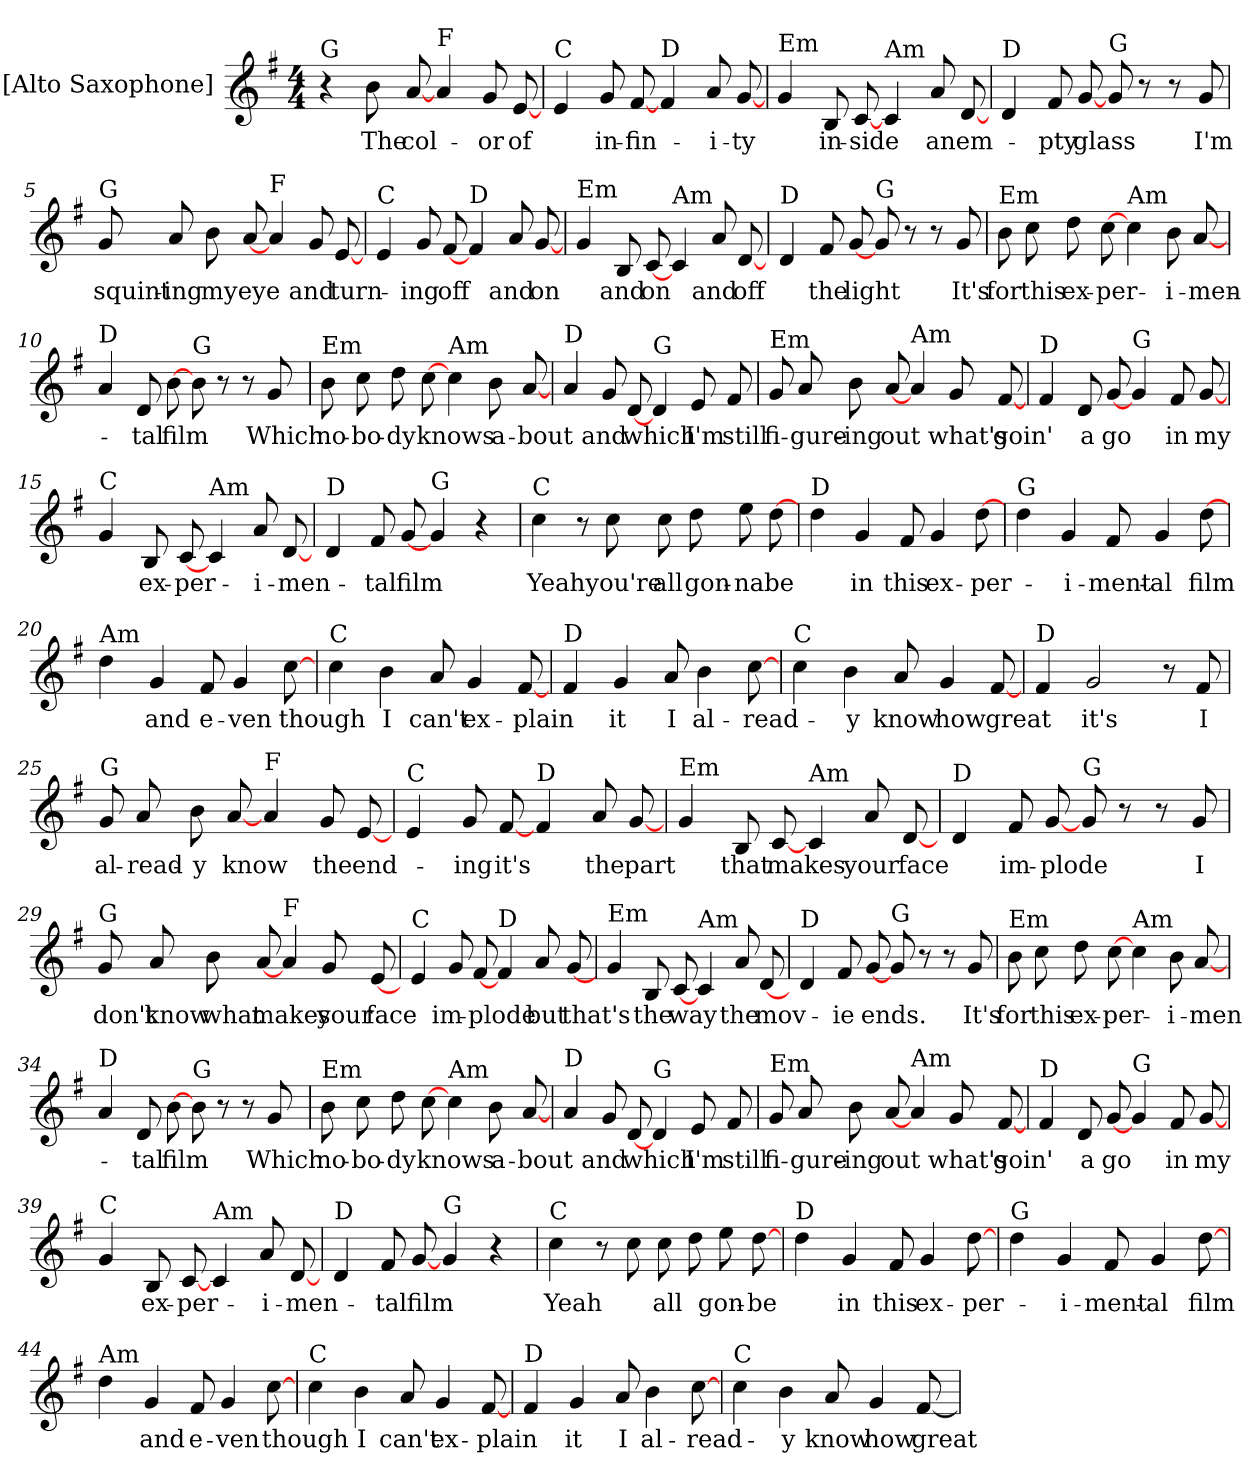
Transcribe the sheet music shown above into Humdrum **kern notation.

**kern	**text
*part1	*part1
*staff1	*staff1
*I"[Alto Saxophone]	*
*clefG2	*
*k[f#]	*
*G:	*
*M4/4	*
=1	=1
!LO:TX:a:t=G	!
4r	.
8bL	-The
[8a	-col-
!LO:TX:a:t=F	!
4a	.
8gL	-or
[8e	-of
=2	=2
!LO:TX:a:t=C	!
4e	.
8gL	-in-
[8f#	-fin-
!LO:TX:a:t=D	!
4f#	.
8aL	-i-
[8g	-ty
=3	=3
!LO:TX:a:t=Em	!
4g	.
8BL	-in-
[8c	-side
!LO:TX:a:t=Am	!
4c	.
8aL	-an
[8d	-em-
=4	=4
!LO:TX:a:t=D	!
4d	.
8f#L	-pty
[8g	-glass
!LO:TX:a:t=G	!
8gL	.
8r	.
8r	.
8g	-I'm
=5	=5
!LO:TX:a:t=G	!
8gL	-squint-
8a	-ing
8b	-my
[8a	-eye
!LO:TX:a:t=F	!
4a	.
8gL	-and
[8e	-turn-
=6	=6
!LO:TX:a:t=C	!
4e	.
8gL	-ing
[8f#	-off
!LO:TX:a:t=D	!
4f#	.
8aL	-and
[8g	-on
=7	=7
!LO:TX:a:t=Em	!
4g	.
8BL	-and
[8c	-on
!LO:TX:a:t=Am	!
4c	.
8aL	-and
[8d	-off
=8	=8
!LO:TX:a:t=D	!
4d	.
8f#L	-the
[8g	-light
!LO:TX:a:t=G	!
8gL	.
8r	.
8r	.
8g	-It's
=9	=9
!LO:TX:a:t=Em	!
8bL	-for
8cc	-this
8dd	-ex-
[8cc	-per-
!LO:TX:a:t=Am	!
4cc	.
8bL	-i-
[8a	-men-
=10	=10
!LO:TX:a:t=D	!
4a	.
8dL	-tal
[8b	-film
!LO:TX:a:t=G	!
8bL	.
8r	.
8r	.
8g	-Which
=11	=11
!LO:TX:a:t=Em	!
8bL	-no-
8cc	-bo-
8dd	-dy
[8cc	-knows
!LO:TX:a:t=Am	!
4cc	.
8bL	-a-
[8a	-bout
=12	=12
!LO:TX:a:t=D	!
4a	.
8gL	-and
[8d	-which
!LO:TX:a:t=G	!
4d	.
8eL	-I'm
8f#	-still
=13	=13
!LO:TX:a:t=Em	!
8gL	-fi-
8a	-gure-
8b	-ing
[8a	-out
!LO:TX:a:t=Am	!
4a	.
8gL	-what's
[8f#	-goin'
=14	=14
!LO:TX:a:t=D	!
4f#	.
8dL	-a
[8g	-go
!LO:TX:a:t=G	!
4g	.
8f#L	-in
[8g	-my
=15	=15
!LO:TX:a:t=C	!
4g	.
8BL	-ex-
[8c	-per-
!LO:TX:a:t=Am	!
4c	.
8aL	-i-
[8d	-men-
=16	=16
!LO:TX:a:t=D	!
4d	.
8f#L	-tal
[8g	-film
!LO:TX:a:t=G	!
4g	.
4r	.
=17	=17
!LO:TX:a:t=C	!
4cc	-Yeah
8r	.
8cc	-you're
8ccL	-all
8dd	-gon-
8ee	-na
[8dd	-be
=18	=18
!LO:TX:a:t=D	!
4dd	.
4g	-in
8f#L	-this
4g	-ex-
[8dd	-per-
=19	=19
!LO:TX:a:t=G	!
4dd	.
4g	-i-
8f#L	-ment-
4g	-al
[8dd	-film
=20	=20
!LO:TX:a:t=Am	!
4dd	.
4g	-and
8f#L	-e-
4g	-ven
[8cc	-though
=21	=21
!LO:TX:a:t=C	!
4cc	.
4b	-I
8aL	-can't
4g	-ex-
[8f#	-plain
=22	=22
!LO:TX:a:t=D	!
4f#	.
4g	-it
8aL	-I
4b	-al-
[8cc	-read-
=23	=23
!LO:TX:a:t=C	!
4cc	.
4b	-y
8aL	-know
4g	-how
[8f#	-great
=24	=24
!LO:TX:a:t=D	!
4f#	.
2g	-it's
8r	.
8f#	-I
=25	=25
!LO:TX:a:t=G	!
8gL	-al-
8a	-read-
8b	-y
[8a	-know
!LO:TX:a:t=F	!
4a	.
8gL	-the
[8e	-end-
=26	=26
!LO:TX:a:t=C	!
4e	.
8gL	-ing
[8f#	-it's
!LO:TX:a:t=D	!
4f#	.
8aL	-the
[8g	-part
=27	=27
!LO:TX:a:t=Em	!
4g	.
8BL	-that
[8c	-makes
!LO:TX:a:t=Am	!
4c	.
8aL	-your
[8d	-face
=28	=28
!LO:TX:a:t=D	!
4d	.
8f#L	-im-
[8g	-plode
!LO:TX:a:t=G	!
8gL	.
8r	.
8r	.
8g	-I
=29	=29
!LO:TX:a:t=G	!
8gL	-don't
8a	-know
8b	-what
[8a	-makes
!LO:TX:a:t=F	!
4a	.
8gL	-your
[8e	-face
=30	=30
!LO:TX:a:t=C	!
4e	.
8gL	-im-
[8f#	-plode
!LO:TX:a:t=D	!
4f#	.
8aL	-but
[8g	-that's
=31	=31
!LO:TX:a:t=Em	!
4g	.
8BL	-the
[8c	-way
!LO:TX:a:t=Am	!
4c	.
8aL	-the
[8d	-mov-
=32	=32
!LO:TX:a:t=D	!
4d	.
8f#L	-ie
[8g	-ends.
!LO:TX:a:t=G	!
8gL	.
8r	.
8r	.
8g	-It's
=33	=33
!LO:TX:a:t=Em	!
8bL	-for
8cc	-this
8dd	-ex-
[8cc	-per-
!LO:TX:a:t=Am	!
4cc	.
8bL	-i-
[8a	-men-
=34	=34
!LO:TX:a:t=D	!
4a	.
8dL	-tal
[8b	-film
!LO:TX:a:t=G	!
8bL	.
8r	.
8r	.
8g	-Which
=35	=35
!LO:TX:a:t=Em	!
8bL	-no-
8cc	-bo-
8dd	-dy
[8cc	-knows
!LO:TX:a:t=Am	!
4cc	.
8bL	-a-
[8a	-bout
=36	=36
!LO:TX:a:t=D	!
4a	.
8gL	-and
[8d	-which
!LO:TX:a:t=G	!
4d	.
8eL	-I'm
8f#	-still
=37	=37
!LO:TX:a:t=Em	!
8gL	-fi-
8a	-gure-
8b	-ing
[8a	-out
!LO:TX:a:t=Am	!
4a	.
8gL	-what's
[8f#	-goin'
=38	=38
!LO:TX:a:t=D	!
4f#	.
8dL	-a
[8g	-go
!LO:TX:a:t=G	!
4g	.
8f#L	-in
[8g	-my
=39	=39
!LO:TX:a:t=C	!
4g	.
8BL	-ex-
[8c	-per-
!LO:TX:a:t=Am	!
4c	.
8aL	-i-
[8d	-men-
=40	=40
!LO:TX:a:t=D	!
4d	.
8f#L	-tal
[8g	-film
!LO:TX:a:t=G	!
4g	.
4r	.
=41	=41
!LO:TX:a:t=C	!
4cc	-Yeah
8r	-you're
8cc	.
8ccL	-all
8dd	.
8ee	-gon-
[8dd	-be
=42	=42
!LO:TX:a:t=D	!
4dd	.
4g	-in
8f#L	-this
4g	-ex-
[8dd	-per-
=43	=43
!LO:TX:a:t=G	!
4dd	.
4g	-i-
8f#L	-ment-
4g	-al
[8dd	-film
=44	=44
!LO:TX:a:t=Am	!
4dd	.
4g	-and
8f#L	-e-
4g	-ven
[8cc	-though
=45	=45
!LO:TX:a:t=C	!
4cc	.
4b	-I
8aL	-can't
4g	-ex-
[8f#	-plain
=46	=46
!LO:TX:a:t=D	!
4f#	.
4g	-it
8aL	-I
4b	-al-
[8cc	-read-
=47	=47
!LO:TX:a:t=C	!
4cc	.
4b	-y
8aL	-know
4g	-how
[8f#	-great
=	=
*-	*-
